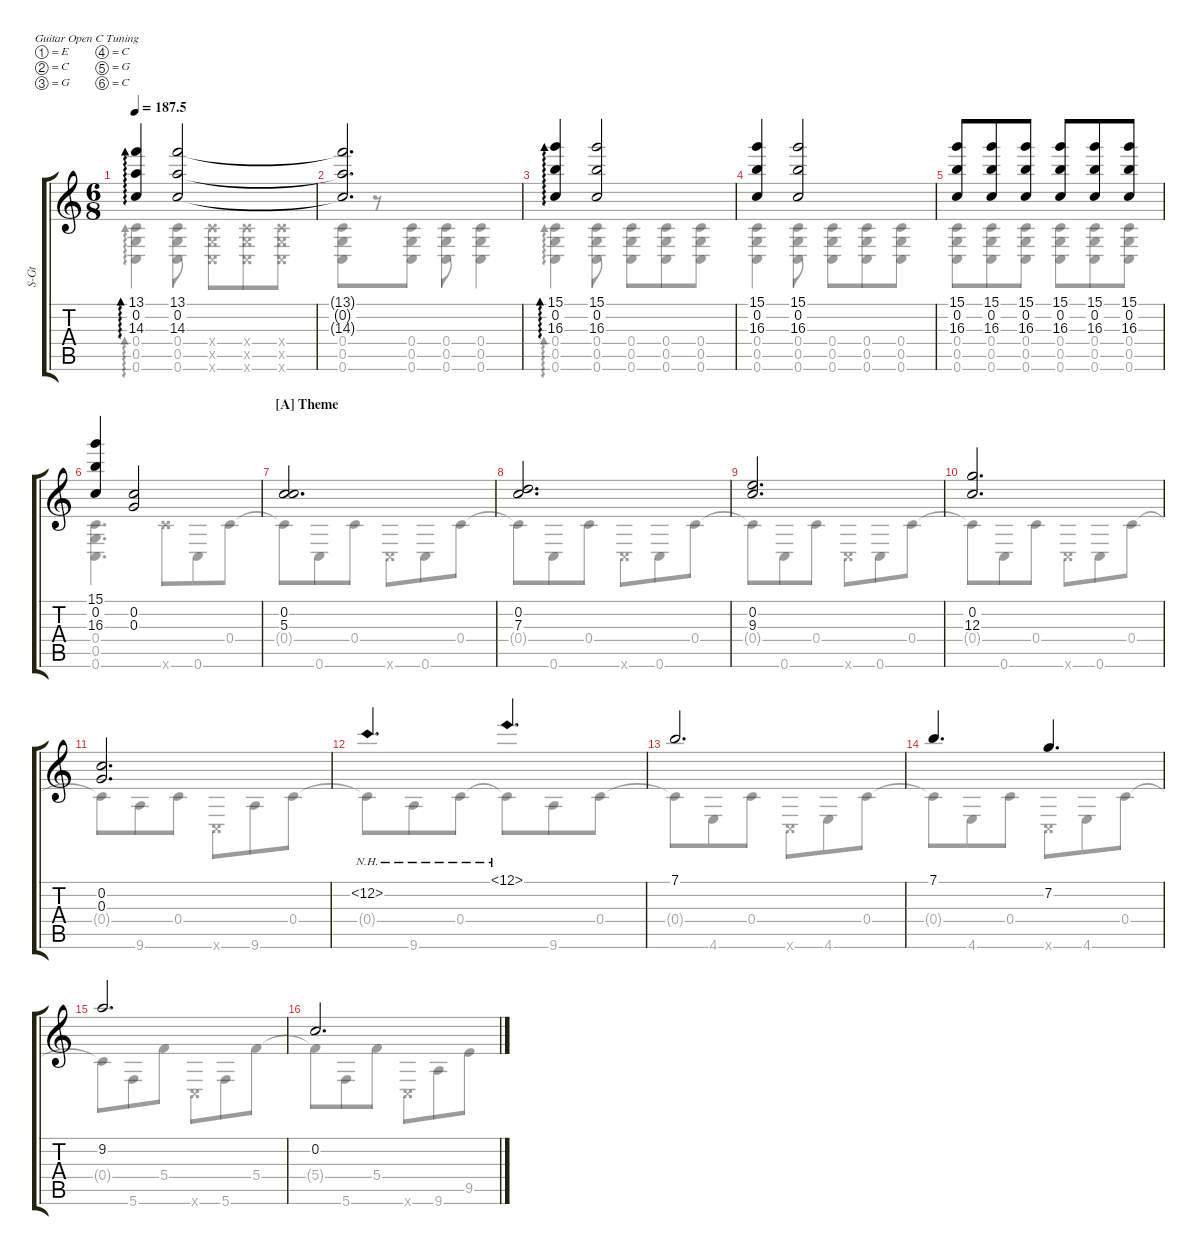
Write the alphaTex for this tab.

\defaultSystemsLayout 4
\hideDynamics
\bracketExtendMode groupsimilarinstruments
\otherSystemsTrackNameOrientation horizontal
\track ("Steel-String Guitar" "S-Gt") {instrument acousticguitarsteel}
\staff {score tabs}
\tuning (E4 C4 G3 C3 G2 C2)
\voice
\ts (6 8)
\tempo
187.5
\accidentals auto
\clef g2
\ottava regular
\simile none
\ks c
(14.3 0.2 13.1).4{ad 0 dy mf beam Up} (14.3 13.1 0.2).2{beam Up} |
(13.1{t} 0.2{t} 14.3{t}).2{d beam Up} |
(16.3 0.2 15.1).4{ad 0 beam Up} (16.3 15.1 0.2).2{beam Up} |
(16.3 0.2 15.1).4{beam Up} (16.3 15.1 0.2).2{beam Up} |
(16.3 15.1 0.2).8{beam Up} (16.3 15.1 0.2).8{beam Up} (16.3 15.1 0.2).8{beam Up} (16.3 15.1 0.2).8{beam Up} (16.3 15.1 0.2).8{beam Up} (16.3 15.1 0.2).8{beam Up} |
(16.3 0.2 15.1).4{beam Up} (0.3 0.2).2{beam Up} |
\section ("A" "Theme")
(5.3 0.2).2{d beam Up} |
(7.3 0.2).2{d beam Up} |
(9.3 0.2).2{d beam Up} |
(12.3 0.2).2{d beam Up} |
(0.2 0.3).2{d beam Up} |
12.2{nh}.4{d beam Up} 12.1{nh}.4{d beam Up} |
7.1.2{d beam Up} |
7.1.4{d beam Up} 7.2.4{d beam Up} |
9.2.2{d beam Up} |
0.2.2{d beam Up}
\voice
\clef g2
\ottava regular
\simile none
\ks c
(0.6 0.5 0.4).4{ad 0 dy mf beam Down} (0.4 0.5 0.6).8{beam Down} (0.6{x} 0.5{x} 0.4{x}).8{beam Down} (0.4{x} 0.5{x} 0.6{x}).8{beam Down} (0.4{x} 0.5{x} 0.6{x}).8{beam Down} |
(0.6 0.5 0.4).8{beam Down} r.8{beam Down} (0.4 0.5 0.6).8{beam Down} (0.6 0.5 0.4).8{beam Down} (0.4 0.5 0.6).4{beam Down} |
(0.6 0.5 0.4).4{ad 0 beam Down} (0.4 0.5 0.6).8{beam Down} (0.6 0.5 0.4).8{beam Down} (0.4 0.5 0.6).8{beam Down} (0.4 0.5 0.6).8{beam Down} |
(0.6 0.5 0.4).4{beam Down} (0.4 0.5 0.6).8{beam Down} (0.6 0.5 0.4).8{beam Down} (0.4 0.5 0.6).8{beam Down} (0.4 0.5 0.6).8{beam Down} |
(0.6 0.5 0.4).8{beam Down} (0.6 0.5 0.4).8{beam Down} (0.6 0.5 0.4).8{beam Down} (0.6 0.5 0.4).8{beam Down} (0.6 0.5 0.4).8{beam Down} (0.6 0.5 0.4).8{beam Down} |
(0.6 0.5 0.4).4{d beam Down} 12.6{x}.8{beam Down} 0.6.8{beam Down} 0.4.8{beam Down} |
0.4{t}.8{beam Down} 0.6.8{beam Down} 0.4.8{beam Down} 0.6{x}.8{beam Down} 0.6.8{beam Down} 0.4.8{beam Down} |
0.4{t}.8{beam Down} 0.6.8{beam Down} 0.4.8{beam Down} 0.6{x}.8{beam Down} 0.6.8{beam Down} 0.4.8{beam Down} |
0.4{t}.8{beam Down} 0.6.8{beam Down} 0.4.8{beam Down} 0.6{x}.8{beam Down} 0.6.8{beam Down} 0.4.8{beam Down} |
0.4{t}.8{beam Down} 0.6.8{beam Down} 0.4.8{beam Down} 0.6{x}.8{beam Down} 0.6.8{beam Down} 0.4.8{beam Down} |
0.4{t}.8{beam Down} 9.6.8{beam Down} 0.4.8{beam Down} 0.6{x}.8{beam Down} 9.6.8{beam Down} 0.4.8{beam Down} |
0.4{t}.8{beam Down} 9.6.8{beam Down} 0.4.8{beam Down} 0.4{t}.8{beam Down} 9.6.8{beam Down} 0.4.8{beam Down} |
0.4{t}.8{beam Down} 4.6.8{beam Down} 0.4.8{beam Down} 0.6{x}.8{beam Down} 4.6.8{beam Down} 0.4.8{beam Down} |
0.4{t}.8{beam Down} 4.6.8{beam Down} 0.4.8{beam Down} 0.6{x}.8{beam Down} 4.6.8{beam Down} 0.4.8{beam Down} |
0.4{t}.8{beam Down} 5.6.8{beam Down} 5.4.8{beam Down} 0.6{x}.8{beam Down} 5.6.8{beam Down} 5.4.8{beam Down} |
5.4{t}.8{beam Down} 5.6.8{beam Down} 5.4.8{beam Down} 0.6{x}.8{beam Down} 9.6.8{beam Down} 9.5.8{beam Down}
